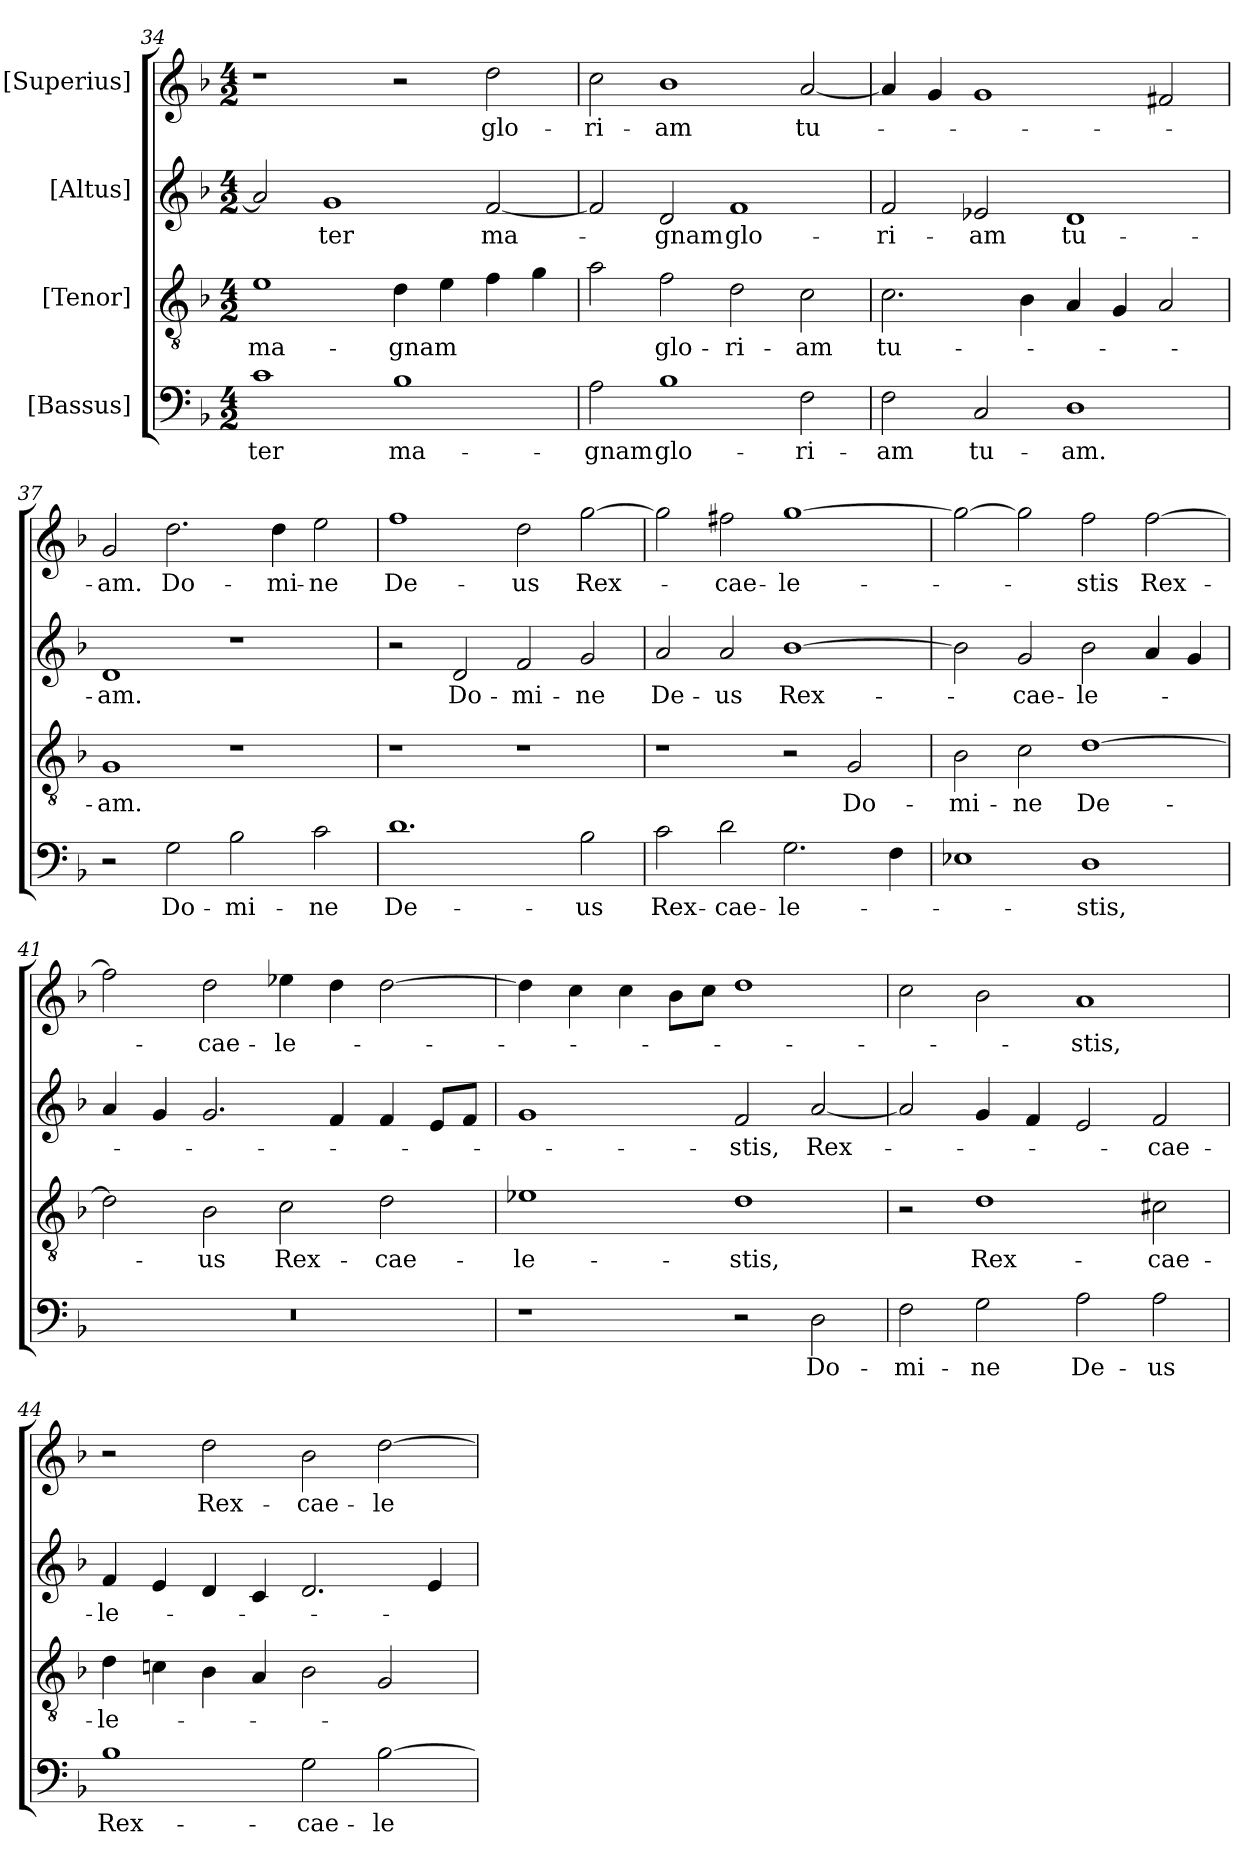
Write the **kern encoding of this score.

**kern	**text	**kern	**text	**kern	**text	**kern	**text
*part4	*part4	*part3	*part3	*part2	*part2	*part1	*part1
*staff4	*staff4	*staff3	*staff3	*staff2	*staff2	*staff1	*staff1
*I"[Bassus]	*	*I"[Tenor]	*	*I"[Altus]	*	*I"[Superius]	*
*clefF4	*	*clefGv2	*	*clefG2	*	*clefG2	*
*k[b-]	*	*k[b-]	*	*k[b-]	*	*k[b-]	*
*M4/2	*	*M4/2	*	*M4/2	*	*M4/2	*
=34	=34	=34	=34	=34	=34	=34	=34
1c\	-ter	1e\	ma-	2a/]	.	1r	.
.	.	.	.	1g/	-ter	.	.
1B-\	ma-	4d\	-gnam	.	.	2r	.
.	.	4e\	.	.	.	.	.
.	.	4f\	.	[2f/	ma-	2dd\	glo-
.	.	4g\	.	.	.	.	.
=35	=35	=35	=35	=35	=35	=35	=35
2A\	-gnam	2a\	.	2f/]	.	2cc\	-ri-
1B-\	glo-	2f\	glo-	2d/	-gnam	1b-\	-am
.	.	2d\	-ri-	1f/	glo-	.	.
2F\	-ri-	2c\	-am	.	.	[2a/	tu-
=36	=36	=36	=36	=36	=36	=36	=36
2F\	-am	2.c\	tu-	2f/	-ri-	4a/]	.
.	.	.	.	.	.	4g/	.
2C/	tu-	.	.	2e-X/	-am	1g/	.
.	.	4B-\	.	.	.	.	.
1D\	-am.	4A/	.	1d/	tu-	.	.
.	.	4G/	.	.	.	.	.
.	.	2A/	.	.	.	2f#X/	.
=37	=37	=37	=37	=37	=37	=37	=37
2r	.	1G/	-am.	1d/	-am.	2g/	-am.
2G\	Do-	.	.	.	.	2.dd\	Do-
2B-\	-mi-	1r	.	1r	.	.	.
.	.	.	.	.	.	4dd\	-mi-
2c\	-ne	.	.	.	.	2ee\	-ne
=38	=38	=38	=38	=38	=38	=38	=38
1.d\	De-	1r	.	2r	.	1ff\	De-
.	.	.	.	2d/	Do-	.	.
.	.	1r	.	2f/	-mi-	2dd\	-us
2B-\	-us	.	.	2g/	-ne	[2gg\	Rex-
=39	=39	=39	=39	=39	=39	=39	=39
2c\	Rex-	1r	.	2a/	De-	2gg\]	.
2d\	cae-	.	.	2a/	-us	2ff#X\	cae-
2.G\	-le-	2r	.	[1b-\	Rex-	[1gg\	-le-
.	.	2G/	Do-	.	.	.	.
4F\	.	.	.	.	.	.	.
=40	=40	=40	=40	=40	=40	=40	=40
1E-X\	.	2B-\	-mi-	2b-\]	.	2gg\_	.
.	.	2c\	-ne	2g/	cae-	2gg\]	.
1D\	-stis,	[1d\	De-	2b-\	-le-	2ff\	-stis
.	.	.	.	4a/	.	[2ff\	Rex-
.	.	.	.	4g/	.	.	.
=41	=41	=41	=41	=41	=41	=41	=41
0r	.	2d\]	.	4a/	.	2ff\]	.
.	.	.	.	4g/	.	.	.
.	.	2B-\	-us	2.g/	.	2dd\	cae-
.	.	2c\	Rex-	.	.	4ee-X\	-le-
.	.	.	.	4f/	.	4dd\	.
.	.	2d\	cae-	4f/	.	[2dd\	.
.	.	.	.	8e/L	.	.	.
.	.	.	.	8f/J	.	.	.
=42	=42	=42	=42	=42	=42	=42	=42
1r	.	1e-X\	-le-	1g/	.	4dd\]	.
.	.	.	.	.	.	4cc\	.
.	.	.	.	.	.	4cc\	.
.	.	.	.	.	.	8b-\L	.
.	.	.	.	.	.	8cc\J	.
2r	.	1d\	-stis,	2f/	-stis,	1dd\	.
2D\	Do-	.	.	[2a/	Rex-	.	.
=43	=43	=43	=43	=43	=43	=43	=43
2F\	-mi-	2r	.	2a/]	.	2cc\	.
2G\	-ne	1d\	Rex-	4g/	.	2b-\	.
.	.	.	.	4f/	.	.	.
2A\	De-	.	.	2e/	.	1a/	-stis,
2A\	-us	2c#X\	cae-	2f/	cae-	.	.
=44	=44	=44	=44	=44	=44	=44	=44
1B-\	Rex-	4d\	-le-	4f/	-le-	2r	.
.	.	4cn\	.	4e/	.	.	.
.	.	4B-\	.	4d/	.	2dd\	Rex-
.	.	4A/	.	4c/	.	.	.
2G\	cae-	2B-\	.	2.d/	.	2b-\	cae-
[2B-\	-le-	2G/	.	.	.	[2dd\	-le-
.	.	.	.	4e/	.	.	.
=	=	=	=	=	=	=	=
*-	*-	*-	*-	*-	*-	*-	*-
